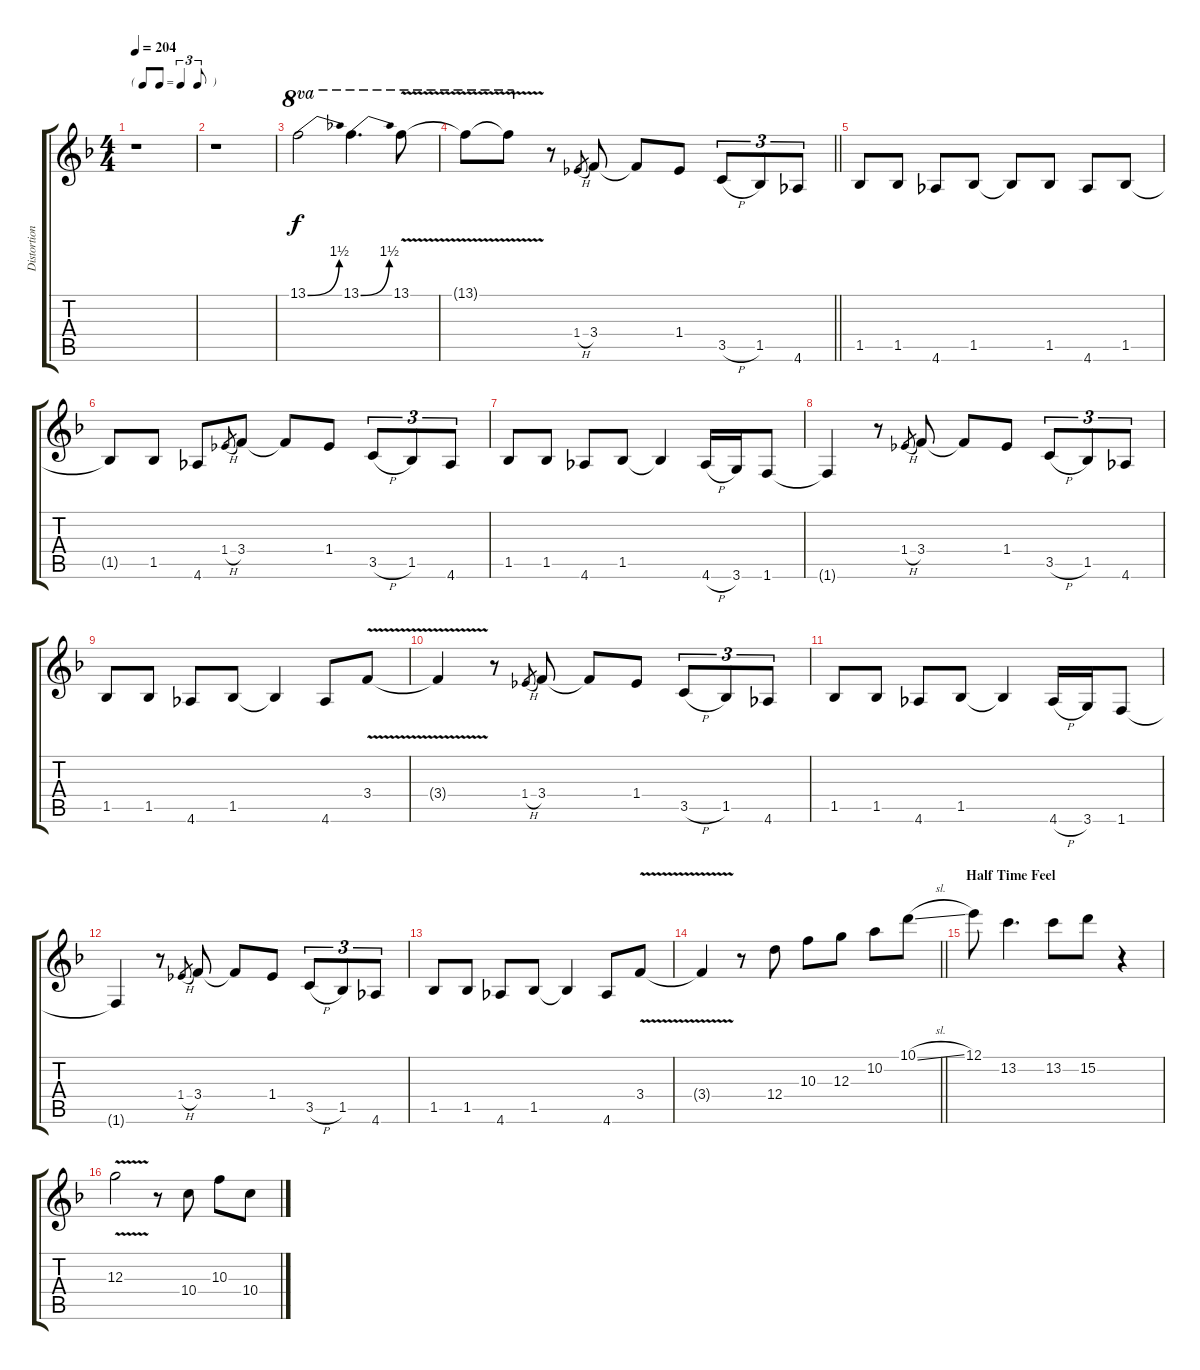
\track ("Distortion" "Distortion") {instrument distortionguitar}
\staff {score tabs}
\tuning (E4 B3 G3 D3 A2 E2) {hide}
\ts (4 4)
\tf triplet8th
\tempo 204
\clef g2
\ks f
r.1{dy f} |
r.1 |
13.1{be (bend 0 0 60 6)}.2{ot 8va} 13.1{be (bend 0 0 60 6)}.4{d ot 8va} 13.1{v}.8{ot 8va} |
\barLineRight lightlight
13.1{v t}.8{ot 8va} 13.1{v t}.8{ot 8va} r.8 1.4{h}.8{gr} 3.4.8 3.4{t}.8 1.4.8 3.5{h}.8{tu (3 2)} 1.5.8{tu (3 2)} 4.6.8{tu (3 2)} |
1.5.8 1.5.8 4.6.8 1.5.8 1.5{t}.8 1.5.8 4.6.8 1.5.8 |
1.5{t}.8 1.5.8 4.6.8 1.4{h}.8{gr} 3.4.8 3.4{t}.8 1.4.8 3.5{h}.8{tu (3 2)} 1.5.8{tu (3 2)} 4.6.8{tu (3 2)} |
1.5.8 1.5.8 4.6.8 1.5.8 1.5{t}.4 4.6{h}.16 3.6.16 1.6.8 |
1.6{t}.4 r.8 1.4{h}.8{gr} 3.4.8 3.4{t}.8 1.4.8 3.5{h}.8{tu (3 2)} 1.5.8{tu (3 2)} 4.6.8{tu (3 2)} |
1.5.8 1.5.8 4.6.8 1.5.8 1.5{t}.4 4.6.8 3.4{v}.8 |
3.4{v t}.4 r.8 1.4{h}.8{gr} 3.4.8 3.4{t}.8 1.4.8 3.5{h}.8{tu (3 2)} 1.5.8{tu (3 2)} 4.6.8{tu (3 2)} |
1.5.8 1.5.8 4.6.8 1.5.8 1.5{t}.4 4.6{h}.16 3.6.16 1.6.8 |
1.6{t}.4 r.8 1.4{h}.8{gr} 3.4.8 3.4{t}.8 1.4.8 3.5{h}.8{tu (3 2)} 1.5.8{tu (3 2)} 4.6.8{tu (3 2)} |
1.5.8 1.5.8 4.6.8 1.5.8 1.5{t}.4 4.6.8 3.4{v}.8 |
\barLineRight lightlight
3.4{v t}.4 r.8 12.4.8 10.3.8 12.3.8 10.2.8 10.1{sl}.8 |
\section ("" "Half Time Feel")
12.1.8 13.2.4{d} 13.2.8 15.2.8 r.4 |
12.3{v}.2 r.8 10.4.8 10.3.8 10.4.8
